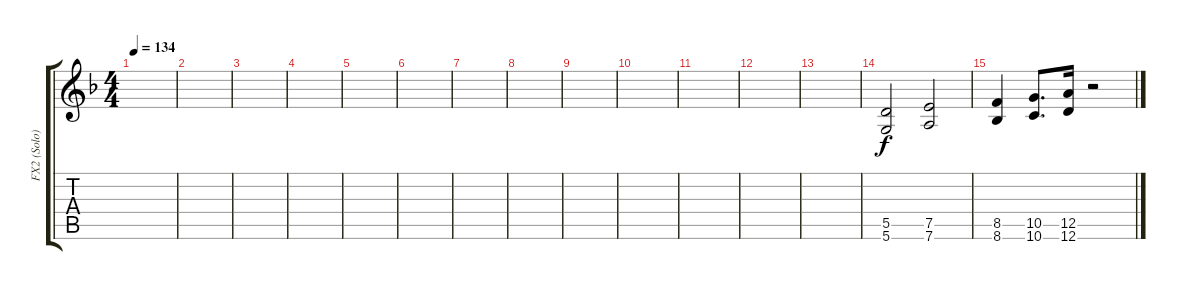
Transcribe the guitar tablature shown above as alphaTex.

\track ("FX2 (Solo)" "FX2 (Solo)") {instrument acousticguitarsteel}
\staff {score tabs}
\tuning (E4 B3 G3 D3 A2 D2) {hide}
\ts (4 4)
\tempo 134
\clef g2
\ks f
|
|
|
|
|
|
|
|
|
|
|
|
|
(5.5 5.6).2 (7.5 7.6).2 |
(8.5 8.6).4 (10.5 10.6).8{d} (12.5 12.6).16 r.2
